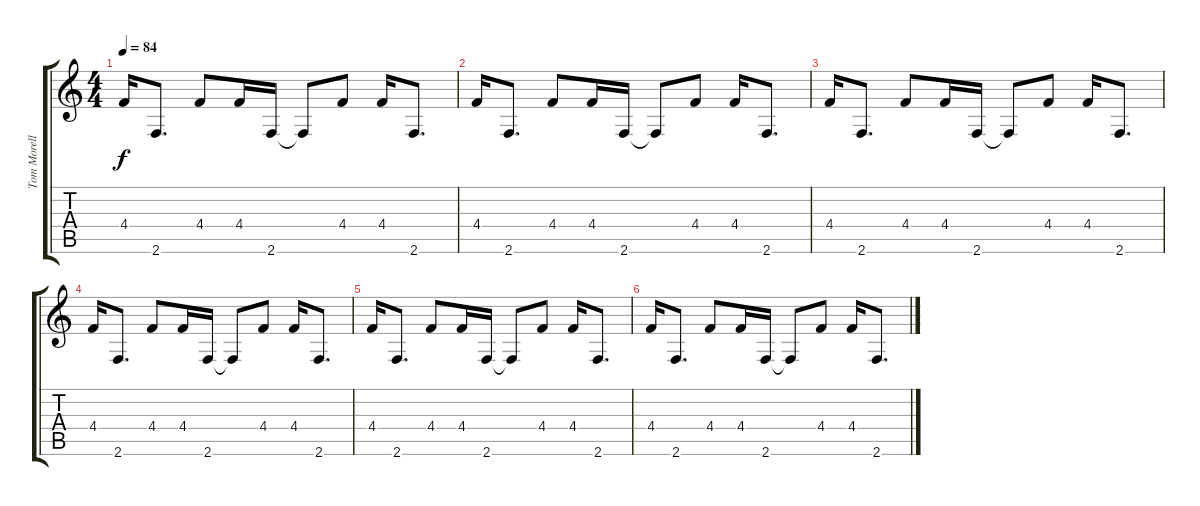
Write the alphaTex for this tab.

\track ("Tom Morello (Guitar)" "Tom Morell") {instrument distortionguitar}
\staff {score tabs}
\tuning (Eb4 Bb3 Gb3 Db3 Ab2 Eb2) {hide}
\ts (4 4)
\tempo 84
\clef g2
\ks c
4.4.16{dy f} 2.6.8{d} 4.4.8 4.4.16 2.6.16 2.6{t}.8 4.4.8 4.4.16 2.6.8{d} |
4.4.16 2.6.8{d} 4.4.8 4.4.16 2.6.16 2.6{t}.8 4.4.8 4.4.16 2.6.8{d} |
4.4.16 2.6.8{d} 4.4.8 4.4.16 2.6.16 2.6{t}.8 4.4.8 4.4.16 2.6.8{d} |
4.4.16 2.6.8{d} 4.4.8 4.4.16 2.6.16 2.6{t}.8 4.4.8 4.4.16 2.6.8{d} |
4.4.16 2.6.8{d} 4.4.8 4.4.16 2.6.16 2.6{t}.8 4.4.8 4.4.16 2.6.8{d} |
4.4.16 2.6.8{d} 4.4.8 4.4.16 2.6.16 2.6{t}.8 4.4.8 4.4.16 2.6.8{d}
